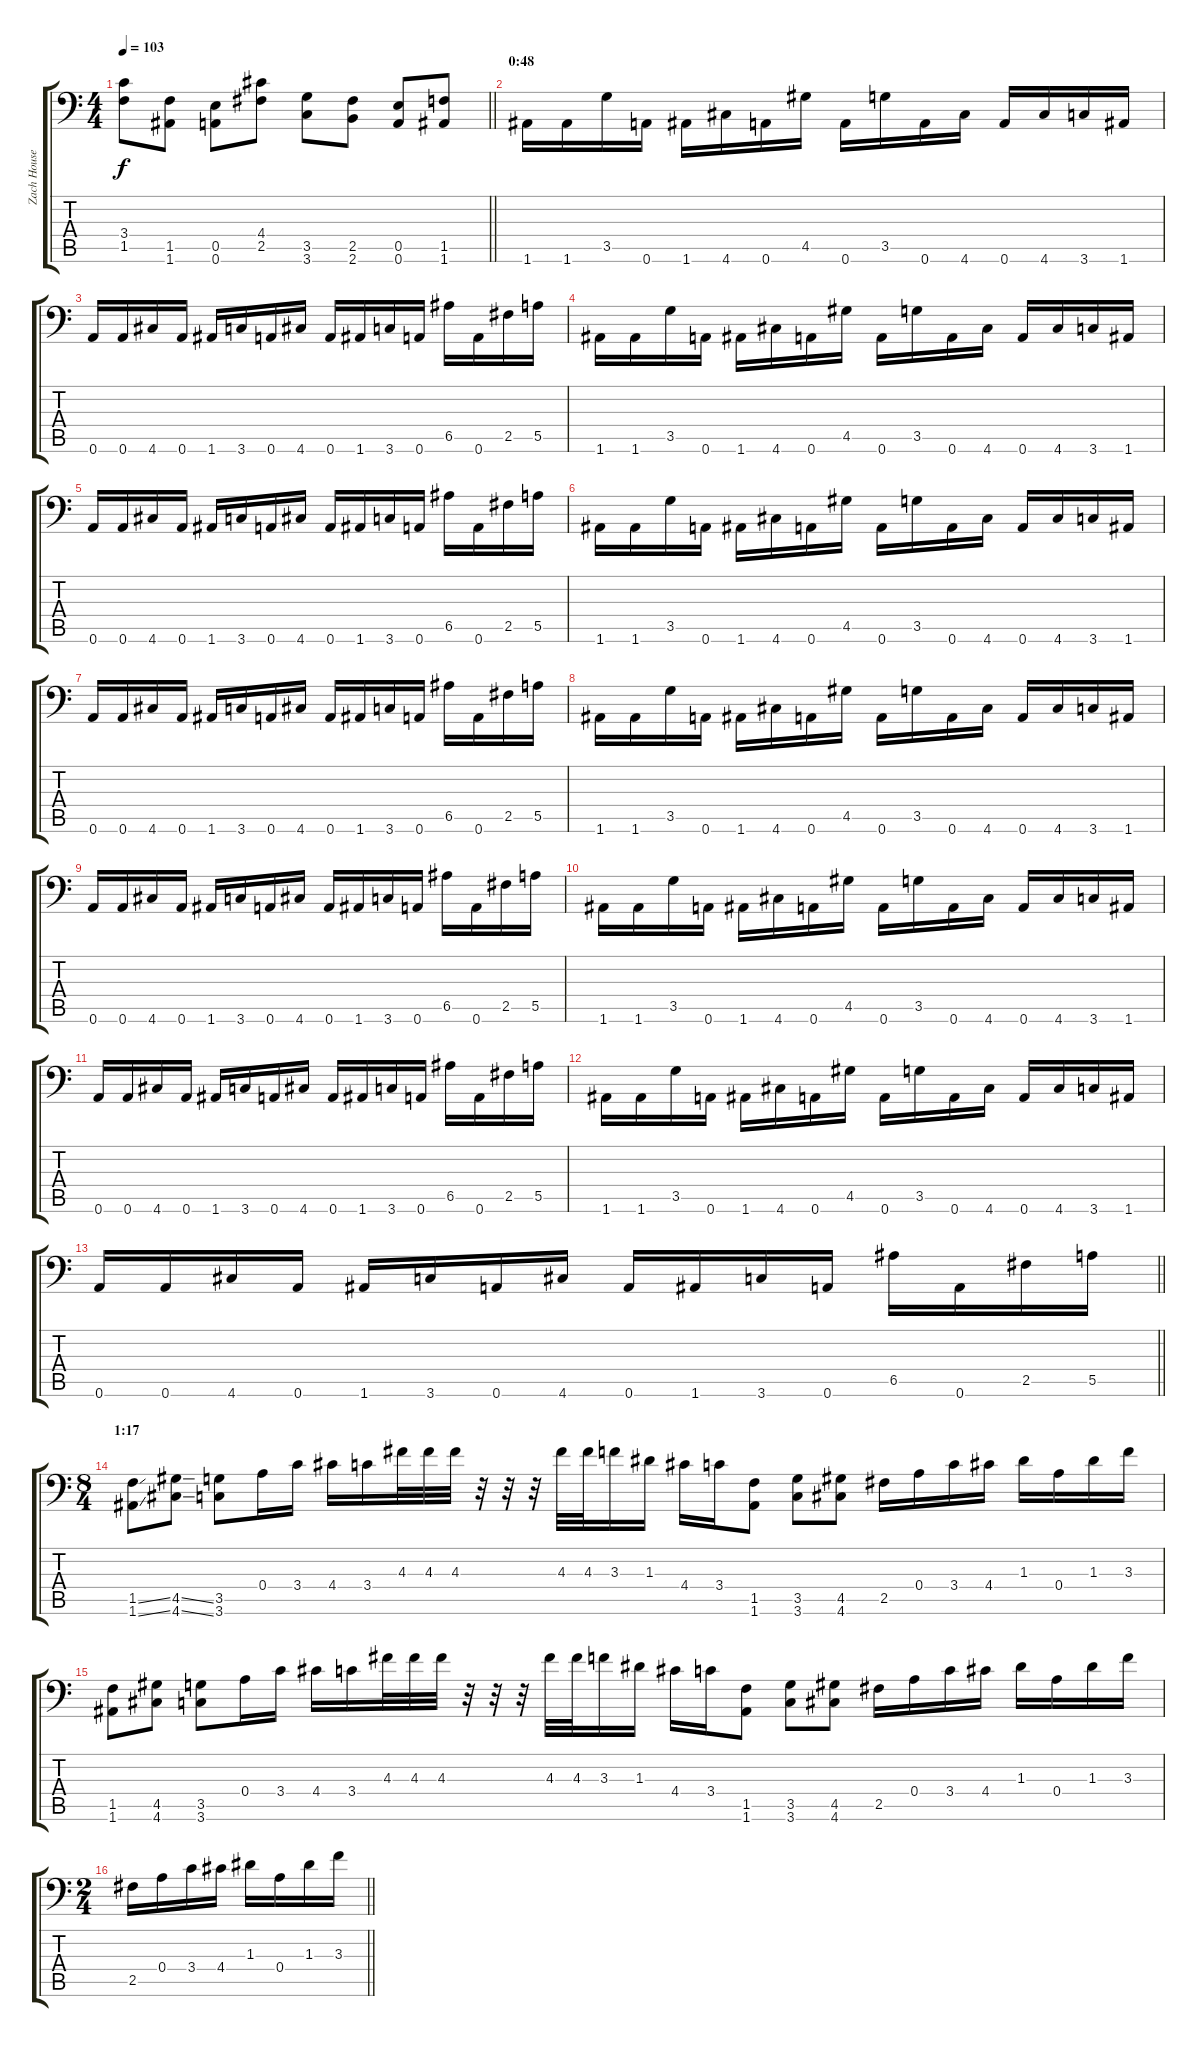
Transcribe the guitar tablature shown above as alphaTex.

\track ("Zach Householder" "Zach House") {instrument distortionguitar}
\staff {score tabs}
\tuning (B3 Gb3 D3 A2 E2 A1) {hide}
\ts (4 4)
\tempo 103
\clef f4
\barLineRight lightlight
\ks c
(3.4 1.5).8{dy f} (1.5 1.6).8 (0.5 0.6).8 (4.4 2.5).8 (3.5 3.6).8 (2.5 2.6).8 (0.5 0.6).8 (1.5 1.6).8 |
\section ("" "0:48")
1.6.16 1.6.16 3.5.16 0.6.16 1.6.16 4.6.16 0.6.16 4.5.16 0.6.16 3.5.16 0.6.16 4.6.16 0.6.16 4.6.16 3.6.16 1.6.16 |
0.6.16 0.6.16 4.6.16 0.6.16 1.6.16 3.6.16 0.6.16 4.6.16 0.6.16 1.6.16 3.6.16 0.6.16 6.5.16 0.6.16 2.5.16 5.5.16 |
1.6.16 1.6.16 3.5.16 0.6.16 1.6.16 4.6.16 0.6.16 4.5.16 0.6.16 3.5.16 0.6.16 4.6.16 0.6.16 4.6.16 3.6.16 1.6.16 |
0.6.16 0.6.16 4.6.16 0.6.16 1.6.16 3.6.16 0.6.16 4.6.16 0.6.16 1.6.16 3.6.16 0.6.16 6.5.16 0.6.16 2.5.16 5.5.16 |
1.6.16 1.6.16 3.5.16 0.6.16 1.6.16 4.6.16 0.6.16 4.5.16 0.6.16 3.5.16 0.6.16 4.6.16 0.6.16 4.6.16 3.6.16 1.6.16 |
0.6.16 0.6.16 4.6.16 0.6.16 1.6.16 3.6.16 0.6.16 4.6.16 0.6.16 1.6.16 3.6.16 0.6.16 6.5.16 0.6.16 2.5.16 5.5.16 |
1.6.16 1.6.16 3.5.16 0.6.16 1.6.16 4.6.16 0.6.16 4.5.16 0.6.16 3.5.16 0.6.16 4.6.16 0.6.16 4.6.16 3.6.16 1.6.16 |
0.6.16 0.6.16 4.6.16 0.6.16 1.6.16 3.6.16 0.6.16 4.6.16 0.6.16 1.6.16 3.6.16 0.6.16 6.5.16 0.6.16 2.5.16 5.5.16 |
1.6.16 1.6.16 3.5.16 0.6.16 1.6.16 4.6.16 0.6.16 4.5.16 0.6.16 3.5.16 0.6.16 4.6.16 0.6.16 4.6.16 3.6.16 1.6.16 |
0.6.16 0.6.16 4.6.16 0.6.16 1.6.16 3.6.16 0.6.16 4.6.16 0.6.16 1.6.16 3.6.16 0.6.16 6.5.16 0.6.16 2.5.16 5.5.16 |
1.6.16 1.6.16 3.5.16 0.6.16 1.6.16 4.6.16 0.6.16 4.5.16 0.6.16 3.5.16 0.6.16 4.6.16 0.6.16 4.6.16 3.6.16 1.6.16 |
\barLineRight lightlight
0.6.16 0.6.16 4.6.16 0.6.16 1.6.16 3.6.16 0.6.16 4.6.16 0.6.16 1.6.16 3.6.16 0.6.16 6.5.16 0.6.16 2.5.16 5.5.16 |
\ts (8 4)
\section ("" "1:17")
(1.5{ss} 1.6{ss}).8 (4.5{ss} 4.6{ss}).8 (3.5 3.6).8 0.4.16 3.4.16 4.4.16 3.4.16 4.3.32 4.3.32 4.3.32 r.32 r.32 r.32 4.3.32 4.3.32 3.3.16 1.3.16 4.4.16 3.4.16 (1.5 1.6).8 (3.5 3.6).8 (4.5 4.6).8 2.5.16 0.4.16 3.4.16 4.4.16 1.3.16 0.4.16 1.3.16 3.3.16 |
(1.5 1.6).8 (4.5 4.6).8 (3.5 3.6).8 0.4.16 3.4.16 4.4.16 3.4.16 4.3.32 4.3.32 4.3.32 r.32 r.32 r.32 4.3.32 4.3.32 3.3.16 1.3.16 4.4.16 3.4.16 (1.5 1.6).8 (3.5 3.6).8 (4.5 4.6).8 2.5.16 0.4.16 3.4.16 4.4.16 1.3.16 0.4.16 1.3.16 3.3.16 |
\ts (2 4)
\barLineRight lightlight
2.5.16 0.4.16 3.4.16 4.4.16 1.3.16 0.4.16 1.3.16 3.3.16
